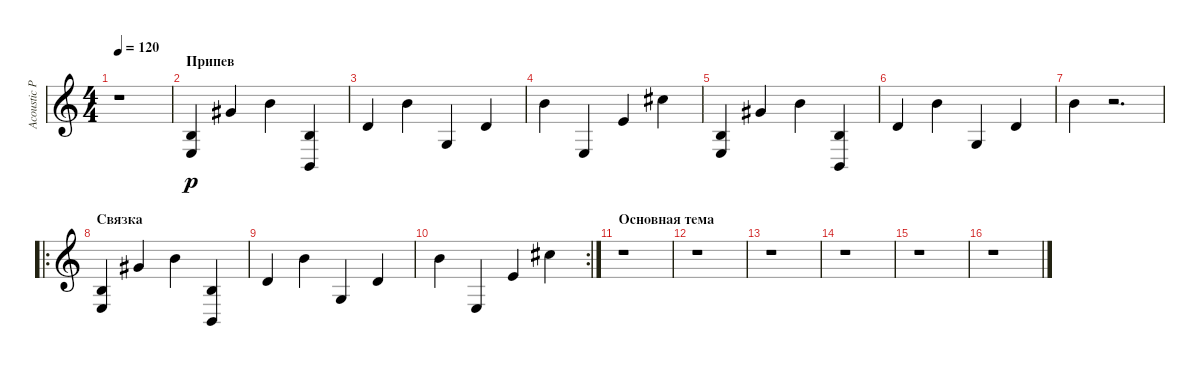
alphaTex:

\track ("Acoustic Piano (Staff 1)" "Acoustic P") {instrument acousticgrandpiano}
\staff {score}
\tuning (E4 B3 G3 D3 A2 E2 B1) {hide}
\ts (4 4)
\tempo 120
\clef g2
\ks c
r.1{dy f} |
\section ("" "Припев")
(0.2 2.4).4{dy p} 4.1.4 7.1.4 (0.2 2.5).4 |
3.2.4 7.1.4 0.3.4 3.2.4 |
7.1.4 2.4.4 0.1.4 9.1.4 |
(0.2 2.4).4 4.1.4 7.1.4 (0.2 2.5).4 |
3.2.4 7.1.4 0.3.4 3.2.4 |
7.1.4 r.2{d} |
\ro
\section ("" "Связка")
(0.2 2.4).4 4.1.4 7.1.4 (0.2 2.5).4 |
3.2.4 7.1.4 0.3.4 3.2.4 |
\rc 2
7.1.4 2.4.4 0.1.4 9.1.4 |
\section ("" "Основная тема")
r.1 |
r.1 |
r.1 |
r.1 |
r.1 |
r.1
